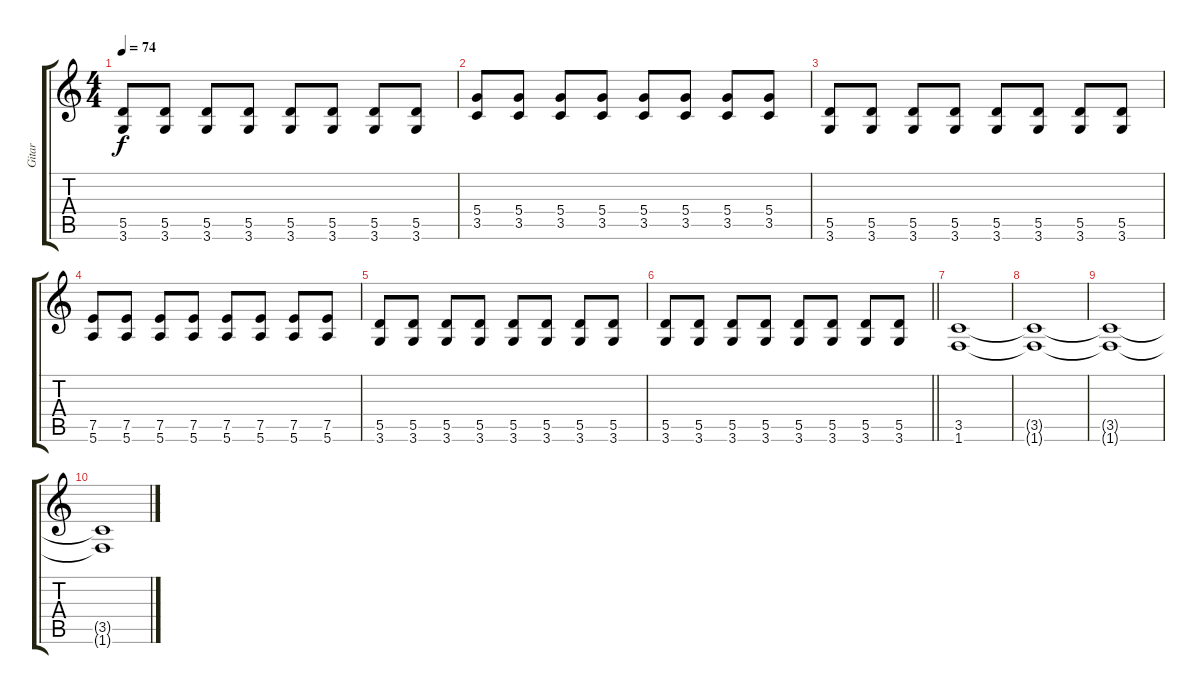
\track ("Gitar" "Gitar") {instrument overdrivenguitar}
\staff {score tabs}
\tuning (E4 B3 G3 D3 A2 E2) {hide}
\ts (4 4)
\tempo 74
\clef g2
\ks c
(5.5 3.6).8{dy f} (5.5 3.6).8 (5.5 3.6).8 (5.5 3.6).8 (5.5 3.6).8 (5.5 3.6).8 (5.5 3.6).8 (5.5 3.6).8 |
(5.4 3.5).8 (5.4 3.5).8 (5.4 3.5).8 (5.4 3.5).8 (5.4 3.5).8 (5.4 3.5).8 (5.4 3.5).8 (5.4 3.5).8 |
(5.5 3.6).8 (5.5 3.6).8 (5.5 3.6).8 (5.5 3.6).8 (5.5 3.6).8 (5.5 3.6).8 (5.5 3.6).8 (5.5 3.6).8 |
(7.5 5.6).8 (7.5 5.6).8 (7.5 5.6).8 (7.5 5.6).8 (7.5 5.6).8 (7.5 5.6).8 (7.5 5.6).8 (7.5 5.6).8 |
(5.5 3.6).8 (5.5 3.6).8 (5.5 3.6).8 (5.5 3.6).8 (5.5 3.6).8 (5.5 3.6).8 (5.5 3.6).8 (5.5 3.6).8 |
\barLineRight lightlight
(5.5 3.6).8 (5.5 3.6).8 (5.5 3.6).8 (5.5 3.6).8 (5.5 3.6).8 (5.5 3.6).8 (5.5 3.6).8 (5.5 3.6).8 |
(3.5 1.6).1 |
(3.5{t} 1.6{t}).1 |
(3.5{t} 1.6{t}).1 |
(3.5{t} 1.6{t}).1
